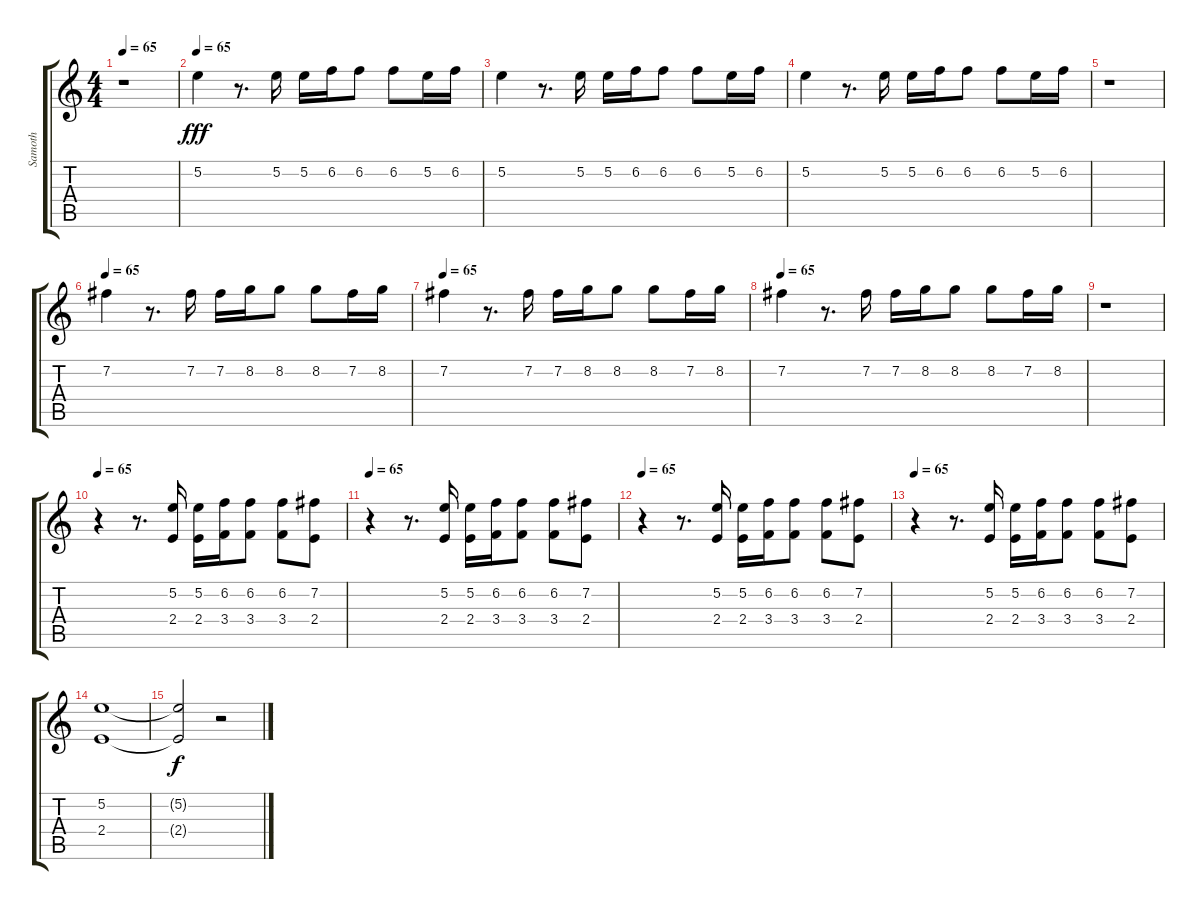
\track ("Samoth" "Samoth") {instrument distortionguitar}
\staff {score tabs}
\tuning (E4 B3 G3 D3 A2 E2) {hide}
\ts (4 4)
\tempo 65
\clef g2
\ks c
r.1{dy fff} |
\tempo 65
5.2.4 r.8{d} 5.2.16 5.2.16 6.2.16 6.2.8 6.2.8 5.2.16 6.2.16 |
5.2.4 r.8{d} 5.2.16 5.2.16 6.2.16 6.2.8 6.2.8 5.2.16 6.2.16 |
5.2.4 r.8{d} 5.2.16 5.2.16 6.2.16 6.2.8 6.2.8 5.2.16 6.2.16 |
r.1 |
\tempo 65
7.2.4 r.8{d} 7.2.16 7.2.16 8.2.16 8.2.8 8.2.8 7.2.16 8.2.16 |
\tempo 65
7.2.4 r.8{d} 7.2.16 7.2.16 8.2.16 8.2.8 8.2.8 7.2.16 8.2.16 |
\tempo 65
7.2.4 r.8{d} 7.2.16 7.2.16 8.2.16 8.2.8 8.2.8 7.2.16 8.2.16 |
r.1 |
\tempo 65
r.4 r.8{d} (5.2 2.4).16 (5.2 2.4).16 (6.2 3.4).16 (6.2 3.4).8 (6.2 3.4).8 (7.2 2.4).8 |
\tempo 65
r.4 r.8{d} (5.2 2.4).16 (5.2 2.4).16 (6.2 3.4).16 (6.2 3.4).8 (6.2 3.4).8 (7.2 2.4).8 |
\tempo 65
r.4 r.8{d} (5.2 2.4).16 (5.2 2.4).16 (6.2 3.4).16 (6.2 3.4).8 (6.2 3.4).8 (7.2 2.4).8 |
\tempo 65
r.4 r.8{d} (5.2 2.4).16 (5.2 2.4).16 (6.2 3.4).16 (6.2 3.4).8 (6.2 3.4).8 (7.2 2.4).8 |
(5.2 2.4).1 |
(5.2{t} 2.4{t}).2{dy f} r.2
